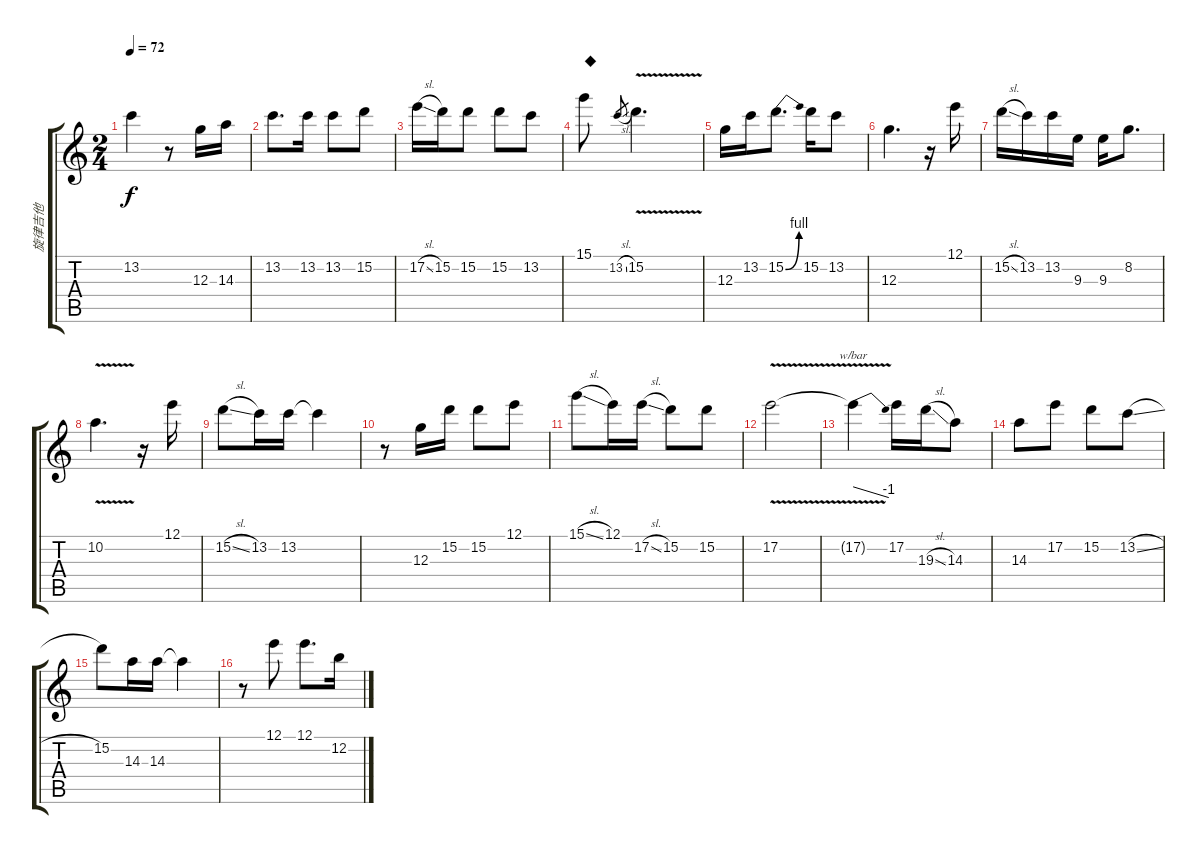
\track ("旋律吉他" "旋律吉他") {instrument electricguitarjazz}
\staff {score tabs}
\tuning (E4 B3 G3 D3 A2 E2) {hide}
\ts (2 4)
\tempo 72
\clef g2
\ks c
13.2.4{dy f} r.8 12.3.16 14.3.16 |
13.2.8{d} 13.2.16 13.2.8 15.2.8 |
17.2{sl}.16 15.2.16 15.2.8 15.2.8 13.2.8 |
15.1.8{txt "◆"} 13.2{sl}.8{gr} 15.2{v}.4{d} |
12.3.16 13.2.16 15.2{be (bend 0 0 60 4)}.8{d} 15.2.16 13.2.8 |
12.3.4{d} r.16 12.1.16 |
15.2{sl}.16 13.2.16 13.2.16 9.3.16 9.3.16 8.2.8{d} |
10.2{v}.4{d} r.16 12.1.16 |
15.2{sl}.8 13.2.16 13.2.16 13.2{t}.4 |
r.8 12.3.16 15.2.16 15.2.8 12.1.8 |
15.1{sl}.8 12.1.16 17.2{sl}.16 15.2.8 15.2.8 |
17.2{v}.2 |
17.2{t}.4{tbe (dive default 0 0 60 -4)} 17.2.16 19.3{sl}.16 14.3.8 |
14.3.8 17.2.8 15.2.8 13.2{sl}.8 |
15.2.8 14.3.16 14.3.16 14.3{t}.4 |
r.8 12.1.8 12.1.8{d} 12.2.16
